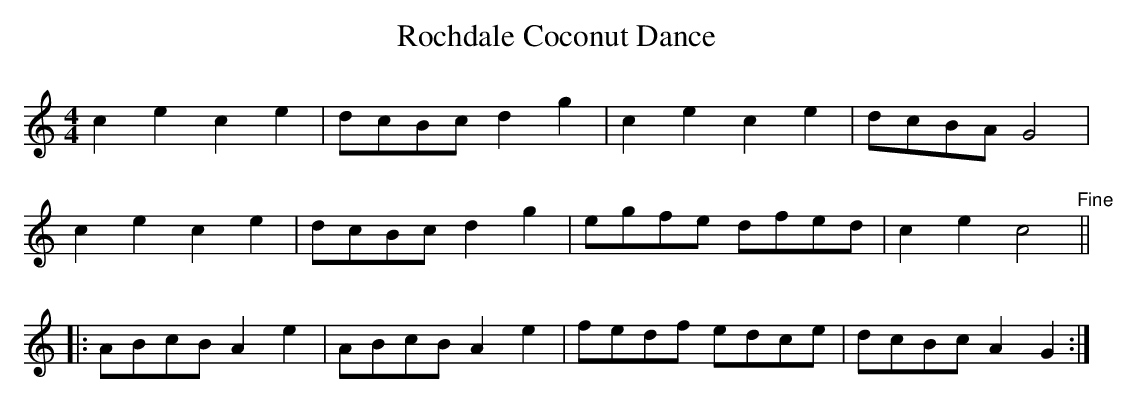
X:1
T: Rochdale Coconut Dance
M: 4/4
L: 1/8
K: Cmaj
c2 e2 c2 e2 | dcBc d2 g2 | c2 e2 c2 e2 | dcBA G4 |
c2 e2 c2 e2 | dcBc d2 g2 | egfe dfed | c2 e2 c4"^Fine"||
|: ABcB A2 e2 | ABcB A2 e2 | fedf edce | dcBc A2 G2:|
